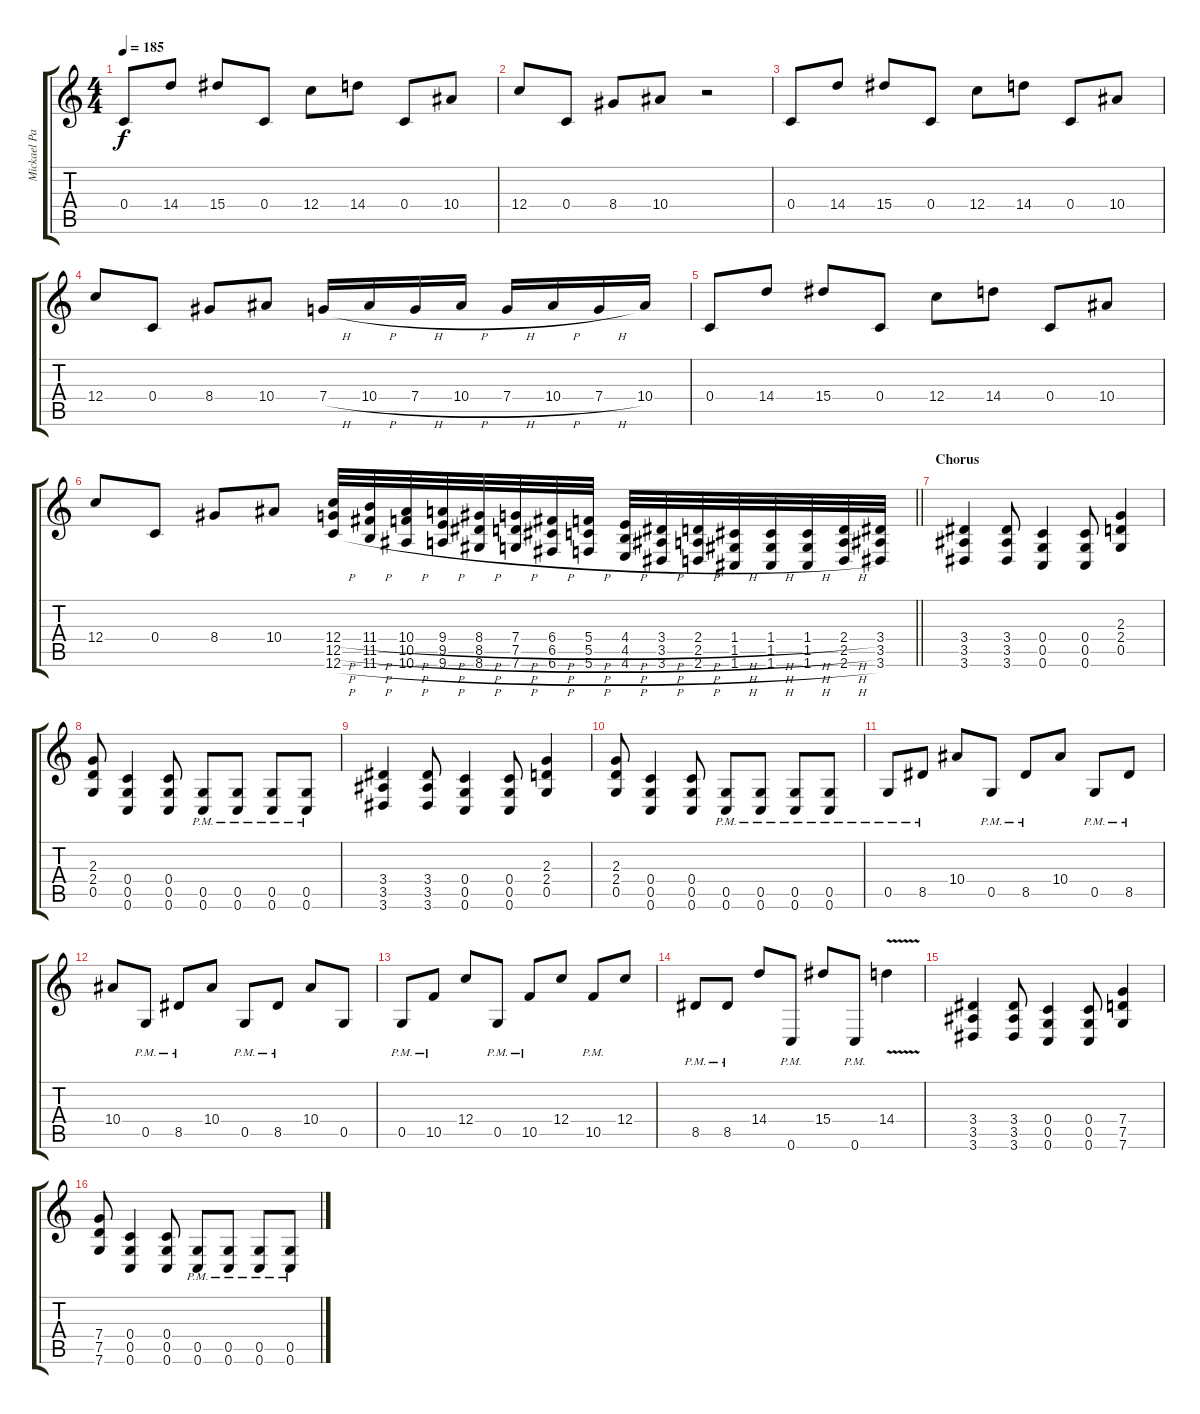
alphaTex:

\track ("Mickael Paget (Padge)" "Mickael Pa") {instrument distortionguitar}
\staff {score tabs}
\tuning (D4 A3 F3 C3 G2 C2) {hide}
\ts (4 4)
\tempo 185
\clef g2
\ks c
0.4.8{dy f} 14.4.8 15.4.8 0.4.8 12.4.8 14.4.8 0.4.8 10.4.8 |
12.4.8 0.4.8 8.4.8 10.4.8 r.2 |
0.4.8 14.4.8 15.4.8 0.4.8 12.4.8 14.4.8 0.4.8 10.4.8 |
12.4.8 0.4.8 8.4.8 10.4.8 7.4{h}.16 10.4{h}.16 7.4{h}.16 10.4{h}.16 7.4{h}.16 10.4{h}.16 7.4{h}.16 10.4.16 |
0.4.8 14.4.8 15.4.8 0.4.8 12.4.8 14.4.8 0.4.8 10.4.8 |
\barLineRight lightlight
12.4.8 0.4.8 8.4.8 10.4.8 (12.4{h} 12.5{h} 12.6{h}).32 (11.4{h} 11.5{h} 11.6{h}).32 (10.4{h} 10.5{h} 10.6{h}).32 (9.4{h} 9.5{h} 9.6{h}).32 (8.4{h} 8.5{h} 8.6{h}).32 (7.4{h} 7.5{h} 7.6{h}).32 (6.4{h} 6.5{h} 6.6{h}).32 (5.4{h} 5.5{h} 5.6{h}).32 (4.4{h} 4.5{h} 4.6{h}).32 (3.4{h} 3.5{h} 3.6{h}).32 (2.4{h} 2.5{h} 2.6{h}).32 (1.4{h} 1.5{h} 1.6{h}).32 (1.4{h} 1.5{h} 1.6{h}).32 (1.4{h} 1.5{h} 1.6{h}).32 (2.4{h} 2.5{h} 2.6{h}).32 (3.4 3.5 3.6).32 |
\section ("" "Chorus")
(3.4 3.5 3.6).4 (3.4 3.5 3.6).8 (0.4 0.5 0.6).4 (0.4 0.5 0.6).8 (2.3 2.4 0.5).4 |
(2.3 2.4 0.5).8 (0.4 0.5 0.6).4 (0.4 0.5 0.6).8 (0.5{pm} 0.6{pm}).8 (0.5{pm} 0.6{pm}).8 (0.5{pm} 0.6{pm}).8 (0.5{pm} 0.6{pm}).8 |
(3.4 3.5 3.6).4 (3.4 3.5 3.6).8 (0.4 0.5 0.6).4 (0.4 0.5 0.6).8 (2.3 2.4 0.5).4 |
(2.3 2.4 0.5).8 (0.4 0.5 0.6).4 (0.4 0.5 0.6).8 (0.5{pm} 0.6{pm}).8 (0.5{pm} 0.6{pm}).8 (0.5{pm} 0.6{pm}).8 (0.5{pm} 0.6{pm}).8 |
0.5{pm}.8 8.5{pm}.8 10.4.8 0.5{pm}.8 8.5{pm}.8 10.4.8 0.5{pm}.8 8.5{pm}.8 |
10.4.8 0.5{pm}.8 8.5{pm}.8 10.4.8 0.5{pm}.8 8.5{pm}.8 10.4.8 0.5.8 |
0.5{pm}.8 10.5{pm}.8 12.4.8 0.5{pm}.8 10.5{pm}.8 12.4.8 10.5{pm}.8 12.4.8 |
8.5{pm}.8 8.5{pm}.8 14.4.8 0.6{pm}.8 15.4.8 0.6{pm}.8 14.4{v}.4 |
(3.4 3.5 3.6).4 (3.4 3.5 3.6).8 (0.4 0.5 0.6).4 (0.4 0.5 0.6).8 (7.4 7.5 7.6).4 |
(7.4 7.5 7.6).8 (0.4 0.5 0.6).4 (0.4 0.5 0.6).8 (0.5{pm} 0.6{pm}).8 (0.5{pm} 0.6{pm}).8 (0.5{pm} 0.6{pm}).8 (0.5{pm} 0.6{pm}).8
